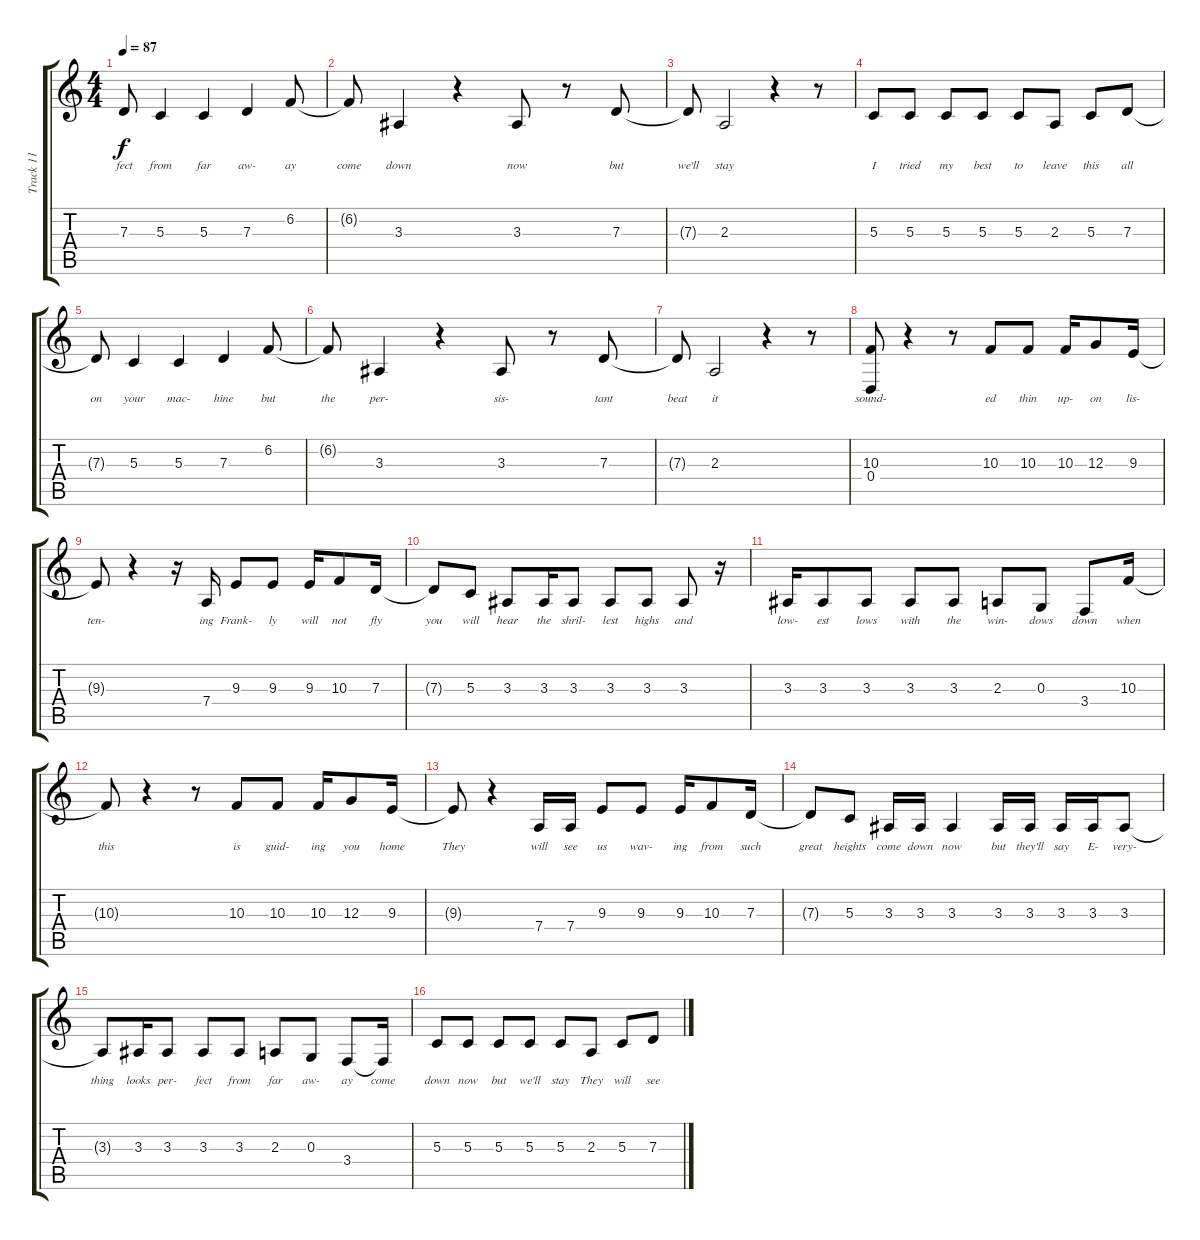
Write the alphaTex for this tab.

\track ("Track 11" "Track 11") {instrument lead6voice}
\staff {score tabs}
\tuning (E4 B3 G3 D3 A2 E2) {hide}
\ts (4 4)
\tempo 87
\clef g2
\ks c
7.3{t}.8{lyrics (0 "fect") lyrics (1 "") lyrics (2 "") lyrics (3 "") lyrics (4 "") dy f} 5.3.4{lyrics (0 "from") lyrics (1 "") lyrics (2 "") lyrics (3 "") lyrics (4 "")} 5.3.4{lyrics (0 "far") lyrics (1 "") lyrics (2 "") lyrics (3 "") lyrics (4 "")} 7.3.4{lyrics (0 "aw-") lyrics (1 "") lyrics (2 "") lyrics (3 "") lyrics (4 "")} 6.2.8{lyrics (0 "ay") lyrics (1 "") lyrics (2 "") lyrics (3 "") lyrics (4 "")} |
6.2{t}.8{lyrics (0 "come") lyrics (1 "") lyrics (2 "") lyrics (3 "") lyrics (4 "")} 3.3.4{lyrics (0 "down") lyrics (1 "") lyrics (2 "") lyrics (3 "") lyrics (4 "")} r.4 3.3.8{lyrics (0 "now") lyrics (1 "") lyrics (2 "") lyrics (3 "") lyrics (4 "")} r.8 7.3.8{lyrics (0 "but") lyrics (1 "") lyrics (2 "") lyrics (3 "") lyrics (4 "")} |
7.3{t}.8{lyrics (0 "we'll") lyrics (1 "") lyrics (2 "") lyrics (3 "") lyrics (4 "")} 2.3.2{lyrics (0 "stay") lyrics (1 "") lyrics (2 "") lyrics (3 "") lyrics (4 "")} r.4 r.8 |
5.3.8{lyrics (0 "I") lyrics (1 "") lyrics (2 "") lyrics (3 "") lyrics (4 "")} 5.3.8{lyrics (0 "tried") lyrics (1 "") lyrics (2 "") lyrics (3 "") lyrics (4 "")} 5.3.8{lyrics (0 "my") lyrics (1 "") lyrics (2 "") lyrics (3 "") lyrics (4 "")} 5.3.8{lyrics (0 "best") lyrics (1 "") lyrics (2 "") lyrics (3 "") lyrics (4 "")} 5.3.8{lyrics (0 "to") lyrics (1 "") lyrics (2 "") lyrics (3 "") lyrics (4 "")} 2.3.8{lyrics (0 "leave") lyrics (1 "") lyrics (2 "") lyrics (3 "") lyrics (4 "")} 5.3.8{lyrics (0 "this") lyrics (1 "") lyrics (2 "") lyrics (3 "") lyrics (4 "")} 7.3.8{lyrics (0 "all") lyrics (1 "") lyrics (2 "") lyrics (3 "") lyrics (4 "")} |
7.3{t}.8{lyrics (0 "on") lyrics (1 "") lyrics (2 "") lyrics (3 "") lyrics (4 "")} 5.3.4{lyrics (0 "your") lyrics (1 "") lyrics (2 "") lyrics (3 "") lyrics (4 "")} 5.3.4{lyrics (0 "mac-") lyrics (1 "") lyrics (2 "") lyrics (3 "") lyrics (4 "")} 7.3.4{lyrics (0 "hine") lyrics (1 "") lyrics (2 "") lyrics (3 "") lyrics (4 "")} 6.2.8{lyrics (0 "but") lyrics (1 "") lyrics (2 "") lyrics (3 "") lyrics (4 "")} |
6.2{t}.8{lyrics (0 "the") lyrics (1 "") lyrics (2 "") lyrics (3 "") lyrics (4 "")} 3.3.4{lyrics (0 "per-") lyrics (1 "") lyrics (2 "") lyrics (3 "") lyrics (4 "")} r.4 3.3.8{lyrics (0 "sis-") lyrics (1 "") lyrics (2 "") lyrics (3 "") lyrics (4 "")} r.8 7.3.8{lyrics (0 "tant") lyrics (1 "") lyrics (2 "") lyrics (3 "") lyrics (4 "")} |
7.3{t}.8{lyrics (0 "beat") lyrics (1 "") lyrics (2 "") lyrics (3 "") lyrics (4 "")} 2.3.2{lyrics (0 "it") lyrics (1 "") lyrics (2 "") lyrics (3 "") lyrics (4 "")} r.4 r.8 |
(10.3 0.4).8{lyrics (0 "sound-") lyrics (1 "") lyrics (2 "") lyrics (3 "") lyrics (4 "")} r.4 r.8 10.3.8{lyrics (0 "ed") lyrics (1 "") lyrics (2 "") lyrics (3 "") lyrics (4 "")} 10.3.8{lyrics (0 "thin") lyrics (1 "") lyrics (2 "") lyrics (3 "") lyrics (4 "")} 10.3.16{lyrics (0 "up-") lyrics (1 "") lyrics (2 "") lyrics (3 "") lyrics (4 "")} 12.3.8{lyrics (0 "on") lyrics (1 "") lyrics (2 "") lyrics (3 "") lyrics (4 "")} 9.3.16{lyrics (0 "lis-") lyrics (1 "") lyrics (2 "") lyrics (3 "") lyrics (4 "")} |
9.3{t}.8{lyrics (0 "ten-") lyrics (1 "") lyrics (2 "") lyrics (3 "") lyrics (4 "")} r.4 r.16 7.4.16{lyrics (0 "ing") lyrics (1 "") lyrics (2 "") lyrics (3 "") lyrics (4 "")} 9.3.8{lyrics (0 "Frank-") lyrics (1 "") lyrics (2 "") lyrics (3 "") lyrics (4 "")} 9.3.8{lyrics (0 "ly") lyrics (1 "") lyrics (2 "") lyrics (3 "") lyrics (4 "")} 9.3.16{lyrics (0 "will") lyrics (1 "") lyrics (2 "") lyrics (3 "") lyrics (4 "")} 10.3.8{lyrics (0 "not") lyrics (1 "") lyrics (2 "") lyrics (3 "") lyrics (4 "")} 7.3.16{lyrics (0 "fly") lyrics (1 "") lyrics (2 "") lyrics (3 "") lyrics (4 "")} |
7.3{t}.8{lyrics (0 "you") lyrics (1 "") lyrics (2 "") lyrics (3 "") lyrics (4 "")} 5.3.8{lyrics (0 "will") lyrics (1 "") lyrics (2 "") lyrics (3 "") lyrics (4 "")} 3.3.8{lyrics (0 "hear") lyrics (1 "") lyrics (2 "") lyrics (3 "") lyrics (4 "")} 3.3.16{lyrics (0 "the") lyrics (1 "") lyrics (2 "") lyrics (3 "") lyrics (4 "")} 3.3.8{lyrics (0 "shril-") lyrics (1 "") lyrics (2 "") lyrics (3 "") lyrics (4 "")} 3.3.8{lyrics (0 "lest") lyrics (1 "") lyrics (2 "") lyrics (3 "") lyrics (4 "")} 3.3.8{lyrics (0 "highs") lyrics (1 "") lyrics (2 "") lyrics (3 "") lyrics (4 "")} 3.3.8{lyrics (0 "and") lyrics (1 "") lyrics (2 "") lyrics (3 "") lyrics (4 "")} r.16 |
3.3.16{lyrics (0 "low-") lyrics (1 "") lyrics (2 "") lyrics (3 "") lyrics (4 "")} 3.3.8{lyrics (0 "est") lyrics (1 "") lyrics (2 "") lyrics (3 "") lyrics (4 "")} 3.3.8{lyrics (0 "lows") lyrics (1 "") lyrics (2 "") lyrics (3 "") lyrics (4 "")} 3.3.8{lyrics (0 "with") lyrics (1 "") lyrics (2 "") lyrics (3 "") lyrics (4 "")} 3.3.8{lyrics (0 "the") lyrics (1 "") lyrics (2 "") lyrics (3 "") lyrics (4 "")} 2.3.8{lyrics (0 "win-") lyrics (1 "") lyrics (2 "") lyrics (3 "") lyrics (4 "")} 0.3.8{lyrics (0 "dows") lyrics (1 "") lyrics (2 "") lyrics (3 "") lyrics (4 "")} 3.4.8{lyrics (0 "down") lyrics (1 "") lyrics (2 "") lyrics (3 "") lyrics (4 "")} 10.3.16{lyrics (0 "when") lyrics (1 "") lyrics (2 "") lyrics (3 "") lyrics (4 "")} |
10.3{t}.8{lyrics (0 "this") lyrics (1 "") lyrics (2 "") lyrics (3 "") lyrics (4 "")} r.4 r.8 10.3.8{lyrics (0 "is") lyrics (1 "") lyrics (2 "") lyrics (3 "") lyrics (4 "")} 10.3.8{lyrics (0 "guid-") lyrics (1 "") lyrics (2 "") lyrics (3 "") lyrics (4 "")} 10.3.16{lyrics (0 "ing") lyrics (1 "") lyrics (2 "") lyrics (3 "") lyrics (4 "")} 12.3.8{lyrics (0 "you") lyrics (1 "") lyrics (2 "") lyrics (3 "") lyrics (4 "")} 9.3.16{lyrics (0 "home") lyrics (1 "") lyrics (2 "") lyrics (3 "") lyrics (4 "")} |
9.3{t}.8{lyrics (0 "They") lyrics (1 "") lyrics (2 "") lyrics (3 "") lyrics (4 "")} r.4 7.4.16{lyrics (0 "will") lyrics (1 "") lyrics (2 "") lyrics (3 "") lyrics (4 "")} 7.4.16{lyrics (0 "see") lyrics (1 "") lyrics (2 "") lyrics (3 "") lyrics (4 "")} 9.3.8{lyrics (0 "us") lyrics (1 "") lyrics (2 "") lyrics (3 "") lyrics (4 "")} 9.3.8{lyrics (0 "wav-") lyrics (1 "") lyrics (2 "") lyrics (3 "") lyrics (4 "")} 9.3.16{lyrics (0 "ing") lyrics (1 "") lyrics (2 "") lyrics (3 "") lyrics (4 "")} 10.3.8{lyrics (0 "from") lyrics (1 "") lyrics (2 "") lyrics (3 "") lyrics (4 "")} 7.3.16{lyrics (0 "such") lyrics (1 "") lyrics (2 "") lyrics (3 "") lyrics (4 "")} |
7.3{t}.8{lyrics (0 "great") lyrics (1 "") lyrics (2 "") lyrics (3 "") lyrics (4 "")} 5.3.8{lyrics (0 "heights") lyrics (1 "") lyrics (2 "") lyrics (3 "") lyrics (4 "")} 3.3.16{lyrics (0 "come") lyrics (1 "") lyrics (2 "") lyrics (3 "") lyrics (4 "")} 3.3.16{lyrics (0 "down") lyrics (1 "") lyrics (2 "") lyrics (3 "") lyrics (4 "")} 3.3.4{lyrics (0 "now") lyrics (1 "") lyrics (2 "") lyrics (3 "") lyrics (4 "")} 3.3.16{lyrics (0 "but") lyrics (1 "") lyrics (2 "") lyrics (3 "") lyrics (4 "")} 3.3.16{lyrics (0 "they'll") lyrics (1 "") lyrics (2 "") lyrics (3 "") lyrics (4 "")} 3.3.16{lyrics (0 "say") lyrics (1 "") lyrics (2 "") lyrics (3 "") lyrics (4 "")} 3.3.16{lyrics (0 "E-") lyrics (1 "") lyrics (2 "") lyrics (3 "") lyrics (4 "")} 3.3.8{lyrics (0 "very-") lyrics (1 "") lyrics (2 "") lyrics (3 "") lyrics (4 "")} |
3.3{t}.8{lyrics (0 "thing") lyrics (1 "") lyrics (2 "") lyrics (3 "") lyrics (4 "")} 3.3.16{lyrics (0 "looks") lyrics (1 "") lyrics (2 "") lyrics (3 "") lyrics (4 "")} 3.3.8{lyrics (0 "per-") lyrics (1 "") lyrics (2 "") lyrics (3 "") lyrics (4 "")} 3.3.8{lyrics (0 "fect") lyrics (1 "") lyrics (2 "") lyrics (3 "") lyrics (4 "")} 3.3.8{lyrics (0 "from") lyrics (1 "") lyrics (2 "") lyrics (3 "") lyrics (4 "")} 2.3.8{lyrics (0 "far") lyrics (1 "") lyrics (2 "") lyrics (3 "") lyrics (4 "")} 0.3.8{lyrics (0 "aw-") lyrics (1 "") lyrics (2 "") lyrics (3 "") lyrics (4 "")} 3.4.8{lyrics (0 "ay") lyrics (1 "") lyrics (2 "") lyrics (3 "") lyrics (4 "")} 3.4{t}.16{lyrics (0 "come") lyrics (1 "") lyrics (2 "") lyrics (3 "") lyrics (4 "")} |
5.3.8{lyrics (0 "down") lyrics (1 "") lyrics (2 "") lyrics (3 "") lyrics (4 "")} 5.3.8{lyrics (0 "now") lyrics (1 "") lyrics (2 "") lyrics (3 "") lyrics (4 "")} 5.3.8{lyrics (0 "but") lyrics (1 "") lyrics (2 "") lyrics (3 "") lyrics (4 "")} 5.3.8{lyrics (0 "we'll") lyrics (1 "") lyrics (2 "") lyrics (3 "") lyrics (4 "")} 5.3.8{lyrics (0 "stay") lyrics (1 "") lyrics (2 "") lyrics (3 "") lyrics (4 "")} 2.3.8{lyrics (0 "They") lyrics (1 "") lyrics (2 "") lyrics (3 "") lyrics (4 "")} 5.3.8{lyrics (0 "will") lyrics (1 "") lyrics (2 "") lyrics (3 "") lyrics (4 "")} 7.3.8{lyrics (0 "see") lyrics (1 "") lyrics (2 "") lyrics (3 "") lyrics (4 "")}
